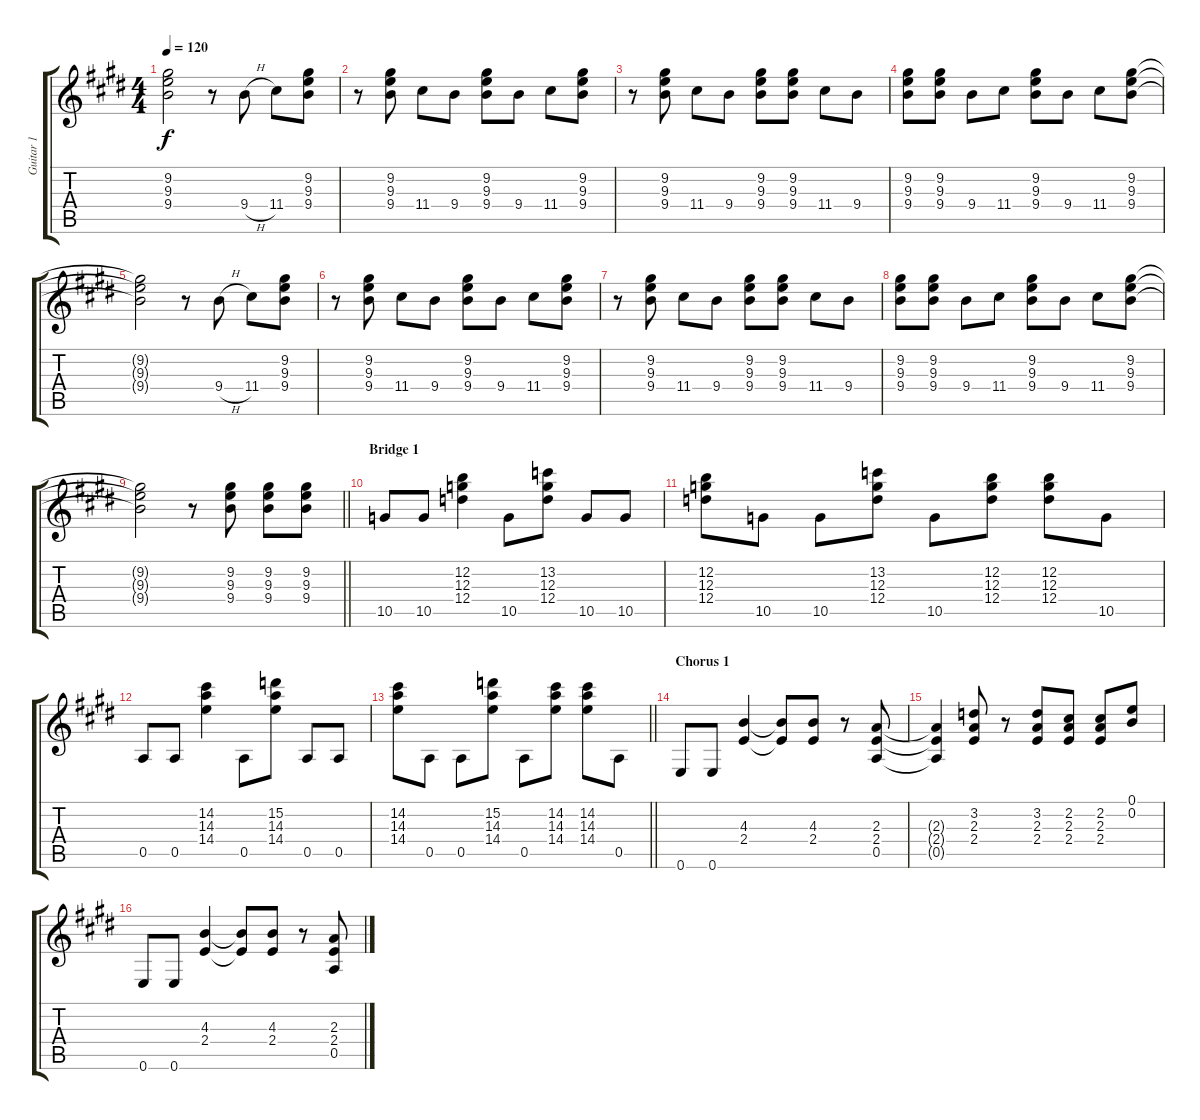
\track ("Guitar 1" "Guitar 1") {instrument distortionguitar}
\staff {score tabs}
\tuning (E4 B3 G3 D3 A2 E2) {hide}
\ts (4 4)
\tempo 120
\clef g2
\ks e
(9.2{t} 9.3{t} 9.4{t}).2{dy f} r.8 9.4{h}.8 11.4.8 (9.2 9.3 9.4).8 |
r.8 (9.2 9.3 9.4).8 11.4.8 9.4.8 (9.2 9.3 9.4).8 9.4.8 11.4.8 (9.2 9.3 9.4).8 |
r.8 (9.2 9.3 9.4).8 11.4.8 9.4.8 (9.2 9.3 9.4).8 (9.2 9.3 9.4).8 11.4.8 9.4.8 |
(9.2 9.3 9.4).8 (9.2 9.3 9.4).8 9.4.8 11.4.8 (9.2 9.3 9.4).8 9.4.8 11.4.8 (9.2 9.3 9.4).8 |
(9.2{t} 9.3{t} 9.4{t}).2 r.8 9.4{h}.8 11.4.8 (9.2 9.3 9.4).8 |
r.8 (9.2 9.3 9.4).8 11.4.8 9.4.8 (9.2 9.3 9.4).8 9.4.8 11.4.8 (9.2 9.3 9.4).8 |
r.8 (9.2 9.3 9.4).8 11.4.8 9.4.8 (9.2 9.3 9.4).8 (9.2 9.3 9.4).8 11.4.8 9.4.8 |
(9.2 9.3 9.4).8 (9.2 9.3 9.4).8 9.4.8 11.4.8 (9.2 9.3 9.4).8 9.4.8 11.4.8 (9.2 9.3 9.4).8 |
\barLineRight lightlight
(9.2{t} 9.3{t} 9.4{t}).2 r.8 (9.2 9.3 9.4).8 (9.2 9.3 9.4).8 (9.2 9.3 9.4).8 |
\section ("" "Bridge 1")
10.5.8 10.5.8 (12.2 12.3 12.4).4 10.5.8 (13.2 12.3 12.4).8 10.5.8 10.5.8 |
(12.2 12.3 12.4).8 10.5.8 10.5.8 (13.2 12.3 12.4).8 10.5.8 (12.2 12.3 12.4).8 (12.2 12.3 12.4).8 10.5.8 |
0.5.8 0.5.8 (14.2 14.3 14.4).4 0.5.8 (15.2 14.3 14.4).8 0.5.8 0.5.8 |
\barLineRight lightlight
(14.2 14.3 14.4).8 0.5.8 0.5.8 (15.2 14.3 14.4).8 0.5.8 (14.2 14.3 14.4).8 (14.2 14.3 14.4).8 0.5.8 |
\section ("" "Chorus 1")
0.6.8 0.6.8 (4.3 2.4).4 (4.3{t} 2.4{t}).8 (4.3 2.4).8 r.8 (2.3 2.4 0.5).8 |
(2.3{t} 2.4{t} 0.5{t}).4 (3.2 2.3 2.4).8 r.8 (3.2 2.3 2.4).8 (2.2 2.3 2.4).8 (2.2 2.3 2.4).8 (0.1 0.2).8 |
0.6.8 0.6.8 (4.3 2.4).4 (4.3{t} 2.4{t}).8 (4.3 2.4).8 r.8 (2.3 2.4 0.5).8
